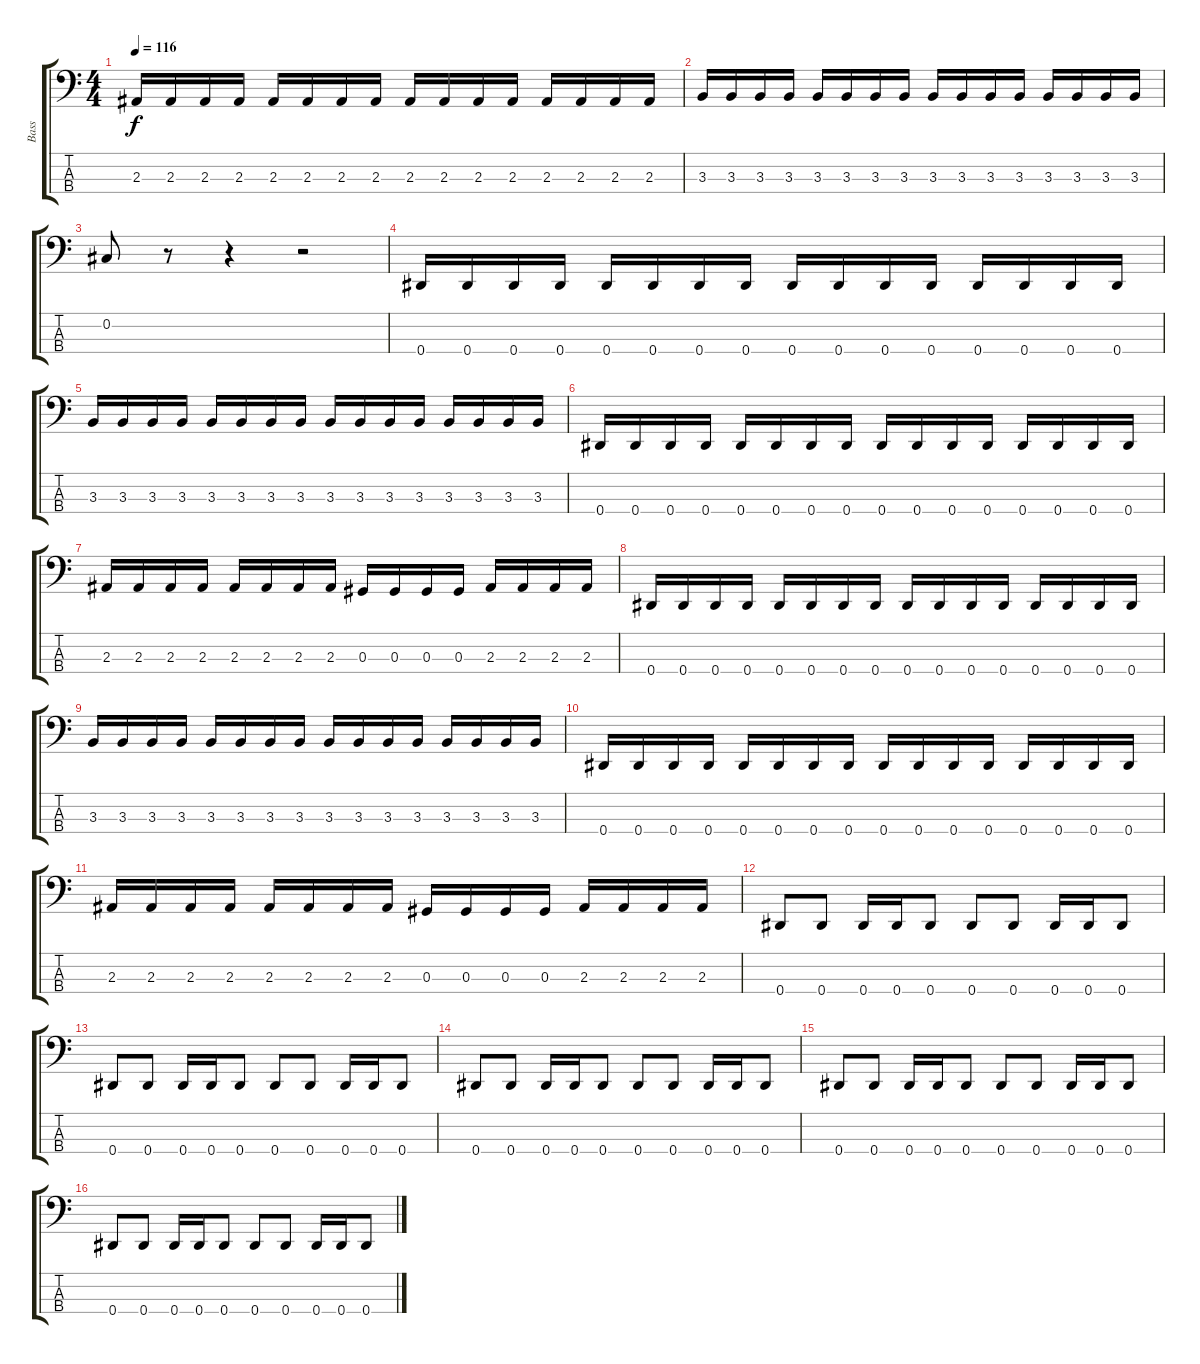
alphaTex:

\track ("Bass" "Bass") {instrument electricbassfinger}
\staff {score tabs}
\tuning (Gb2 Db2 Ab1 Eb1) {hide}
\ts (4 4)
\tempo 116
\clef f4
\ks c
2.3.16{dy f} 2.3.16 2.3.16 2.3.16 2.3.16 2.3.16 2.3.16 2.3.16 2.3.16 2.3.16 2.3.16 2.3.16 2.3.16 2.3.16 2.3.16 2.3.16 |
3.3.16 3.3.16 3.3.16 3.3.16 3.3.16 3.3.16 3.3.16 3.3.16 3.3.16 3.3.16 3.3.16 3.3.16 3.3.16 3.3.16 3.3.16 3.3.16 |
0.2.8 r.8 r.4 r.2 |
0.4.16 0.4.16 0.4.16 0.4.16 0.4.16 0.4.16 0.4.16 0.4.16 0.4.16 0.4.16 0.4.16 0.4.16 0.4.16 0.4.16 0.4.16 0.4.16 |
3.3.16 3.3.16 3.3.16 3.3.16 3.3.16 3.3.16 3.3.16 3.3.16 3.3.16 3.3.16 3.3.16 3.3.16 3.3.16 3.3.16 3.3.16 3.3.16 |
0.4.16 0.4.16 0.4.16 0.4.16 0.4.16 0.4.16 0.4.16 0.4.16 0.4.16 0.4.16 0.4.16 0.4.16 0.4.16 0.4.16 0.4.16 0.4.16 |
2.3.16 2.3.16 2.3.16 2.3.16 2.3.16 2.3.16 2.3.16 2.3.16 0.3.16 0.3.16 0.3.16 0.3.16 2.3.16 2.3.16 2.3.16 2.3.16 |
0.4.16 0.4.16 0.4.16 0.4.16 0.4.16 0.4.16 0.4.16 0.4.16 0.4.16 0.4.16 0.4.16 0.4.16 0.4.16 0.4.16 0.4.16 0.4.16 |
3.3.16 3.3.16 3.3.16 3.3.16 3.3.16 3.3.16 3.3.16 3.3.16 3.3.16 3.3.16 3.3.16 3.3.16 3.3.16 3.3.16 3.3.16 3.3.16 |
0.4.16 0.4.16 0.4.16 0.4.16 0.4.16 0.4.16 0.4.16 0.4.16 0.4.16 0.4.16 0.4.16 0.4.16 0.4.16 0.4.16 0.4.16 0.4.16 |
2.3.16 2.3.16 2.3.16 2.3.16 2.3.16 2.3.16 2.3.16 2.3.16 0.3.16 0.3.16 0.3.16 0.3.16 2.3.16 2.3.16 2.3.16 2.3.16 |
0.4.8 0.4.8 0.4.16 0.4.16 0.4.8 0.4.8 0.4.8 0.4.16 0.4.16 0.4.8 |
0.4.8 0.4.8 0.4.16 0.4.16 0.4.8 0.4.8 0.4.8 0.4.16 0.4.16 0.4.8 |
0.4.8 0.4.8 0.4.16 0.4.16 0.4.8 0.4.8 0.4.8 0.4.16 0.4.16 0.4.8 |
0.4.8 0.4.8 0.4.16 0.4.16 0.4.8 0.4.8 0.4.8 0.4.16 0.4.16 0.4.8 |
0.4.8 0.4.8 0.4.16 0.4.16 0.4.8 0.4.8 0.4.8 0.4.16 0.4.16 0.4.8
